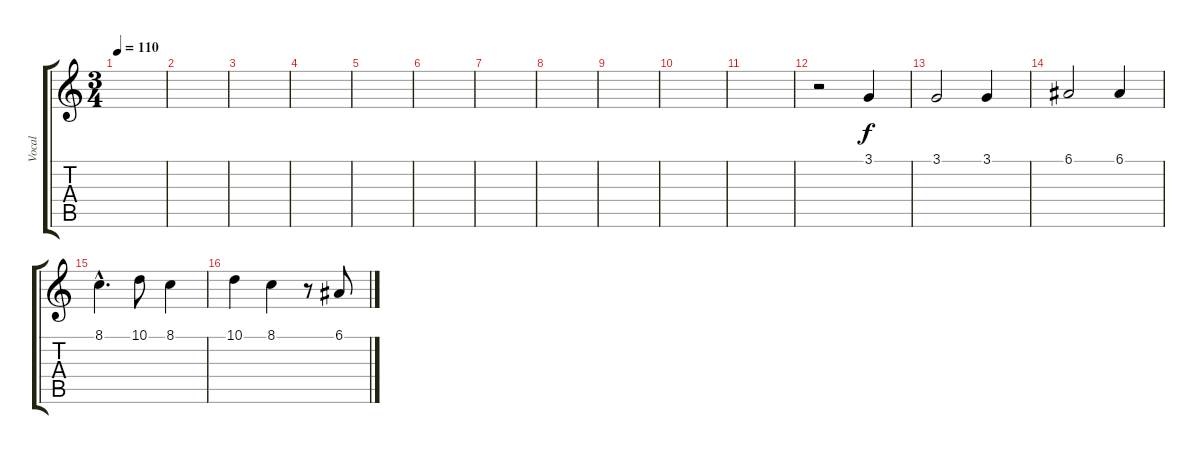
\track ("Vocal" "Vocal") {instrument flute}
\staff {score tabs}
\tuning (E4 B3 G3 D3 A2 E2) {hide}
\ts (3 4)
\tempo 110
\clef g2
\ks c
|
|
|
|
|
|
|
|
|
|
|
r.2 3.1.4 |
3.1.2 3.1.4 |
6.1.2 6.1.4 |
8.1{hac}.4{d} 10.1.8 8.1.4 |
10.1.4 8.1.4 r.8 6.1.8
